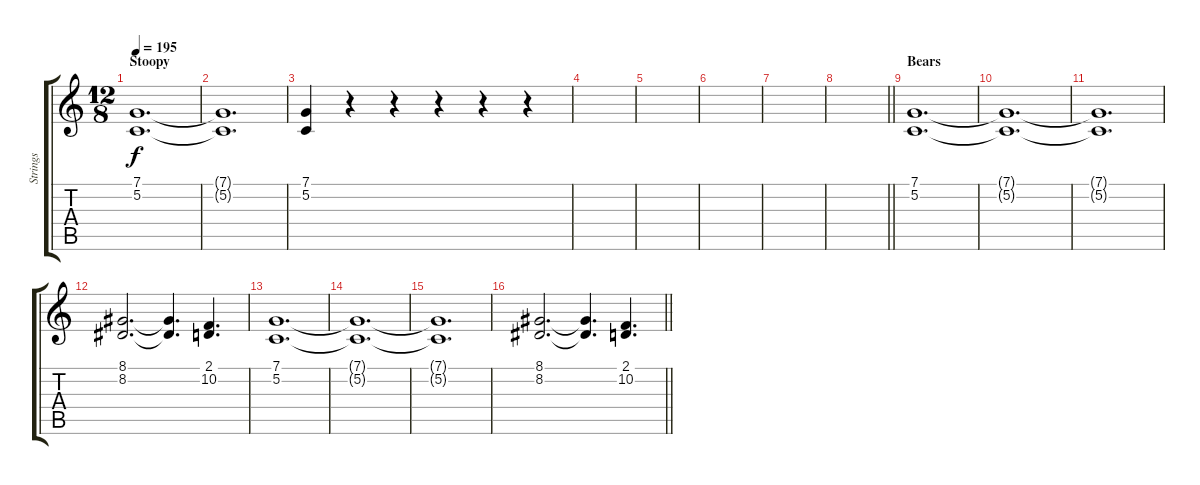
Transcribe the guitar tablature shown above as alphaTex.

\track ("Strings" "Strings") {instrument stringensemble1}
\staff {score tabs}
\tuning (C4 G3 Eb3 Bb2 F2 C2) {hide}
\ts (12 8)
\section ("" "Stoopy")
\tempo 195
\clef g2
\ks c
(7.1 5.2).1{d dy f} |
(7.1{t} 5.2{t}).1{d} |
(7.1 5.2).4 r.4 r.4 r.4 r.4 r.4 |
|
|
|
|
\barLineRight lightlight
|
\section ("" "Bears")
(7.1 5.2).1{d} |
(7.1{t} 5.2{t}).1{d} |
(7.1{t} 5.2{t}).1{d} |
(8.1 8.2).2{d} (8.1{t} 8.2{t}).4{d} (2.1 10.2).4{d} |
(7.1 5.2).1{d} |
(7.1{t} 5.2{t}).1{d} |
(7.1{t} 5.2{t}).1{d} |
\barLineRight lightlight
(8.1 8.2).2{d} (8.1{t} 8.2{t}).4{d} (2.1 10.2).4{d}
